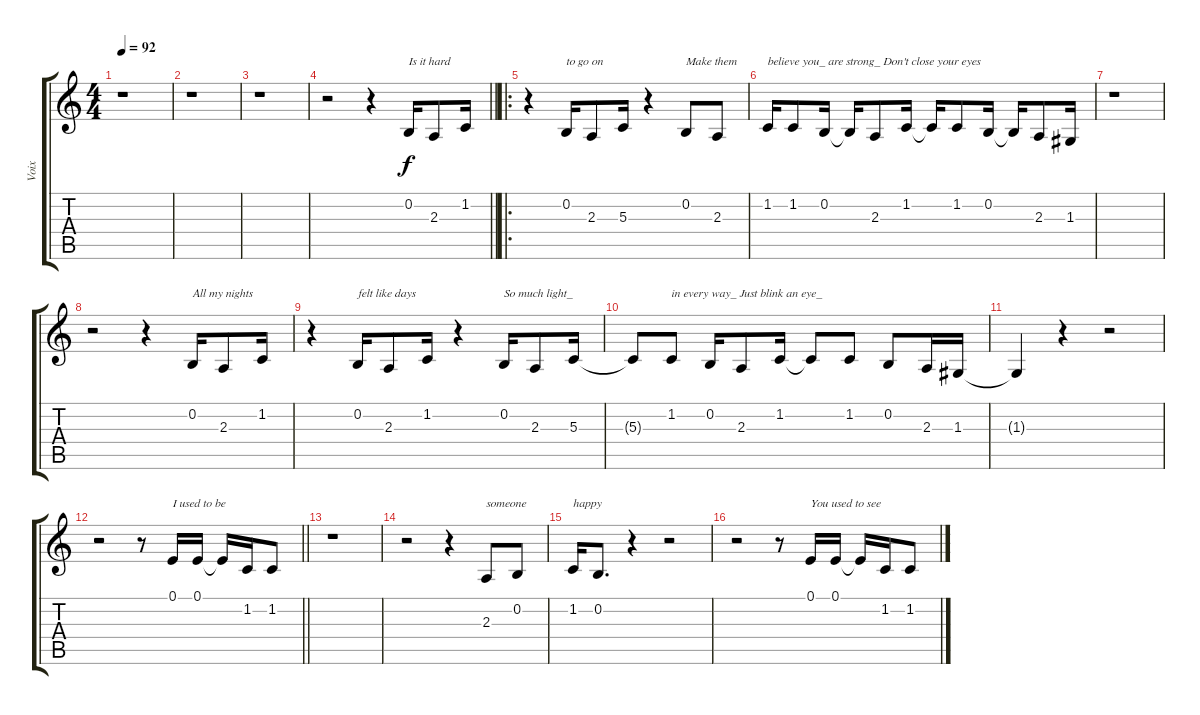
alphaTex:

\track ("Voix" "Voix") {instrument lead1square}
\staff {score tabs}
\tuning (E4 B3 G3 D3 A2 E2) {hide}
\ts (4 4)
\tempo 92
\clef g2
\ks c
r.1{dy f instrument lead1square} |
r.1 |
r.1 |
\barLineRight lightlight
r.2 r.4 0.2.16{txt "Is it hard"} 2.3.8 1.2.16 |
\ro
r.4 0.2.16{txt "to go on"} 2.3.8 5.3.16 r.4 0.2.8{txt "Make them"} 2.3.8 |
1.2.16{txt "believe you_ are strong_ Don't close your eyes"} 1.2.8 0.2.16 0.2{t}.16 2.3.8 1.2.16 1.2{t}.16 1.2.8 0.2.16 0.2{t}.16 2.3.8 1.3.16 |
r.1 |
r.2 r.4 0.2.16{txt "All my nights"} 2.3.8 1.2.16 |
r.4 0.2.16{txt "felt like days"} 2.3.8 1.2.16 r.4 0.2.16{txt "So much light_"} 2.3.8 5.3.16 |
5.3{t}.8 1.2.8{txt "in every way_ Just blink an eye_"} 0.2.16 2.3.8 1.2.16 1.2{t}.8 1.2.8 0.2.8 2.3.16 1.3.16 |
1.3{t}.4 r.4 r.2 |
\barLineRight lightlight
r.2 r.8 0.1.16{txt "I used to be"} 0.1.16 0.1{t}.16 1.2.16 1.2.8 |
r.1 |
r.2 r.4 2.3.8{txt "someone"} 0.2.8 |
1.2.16{txt "happy"} 0.2.8{d} r.4 r.2 |
r.2 r.8 0.1.16{txt "You used to see"} 0.1.16 0.1{t}.16 1.2.16 1.2.8
